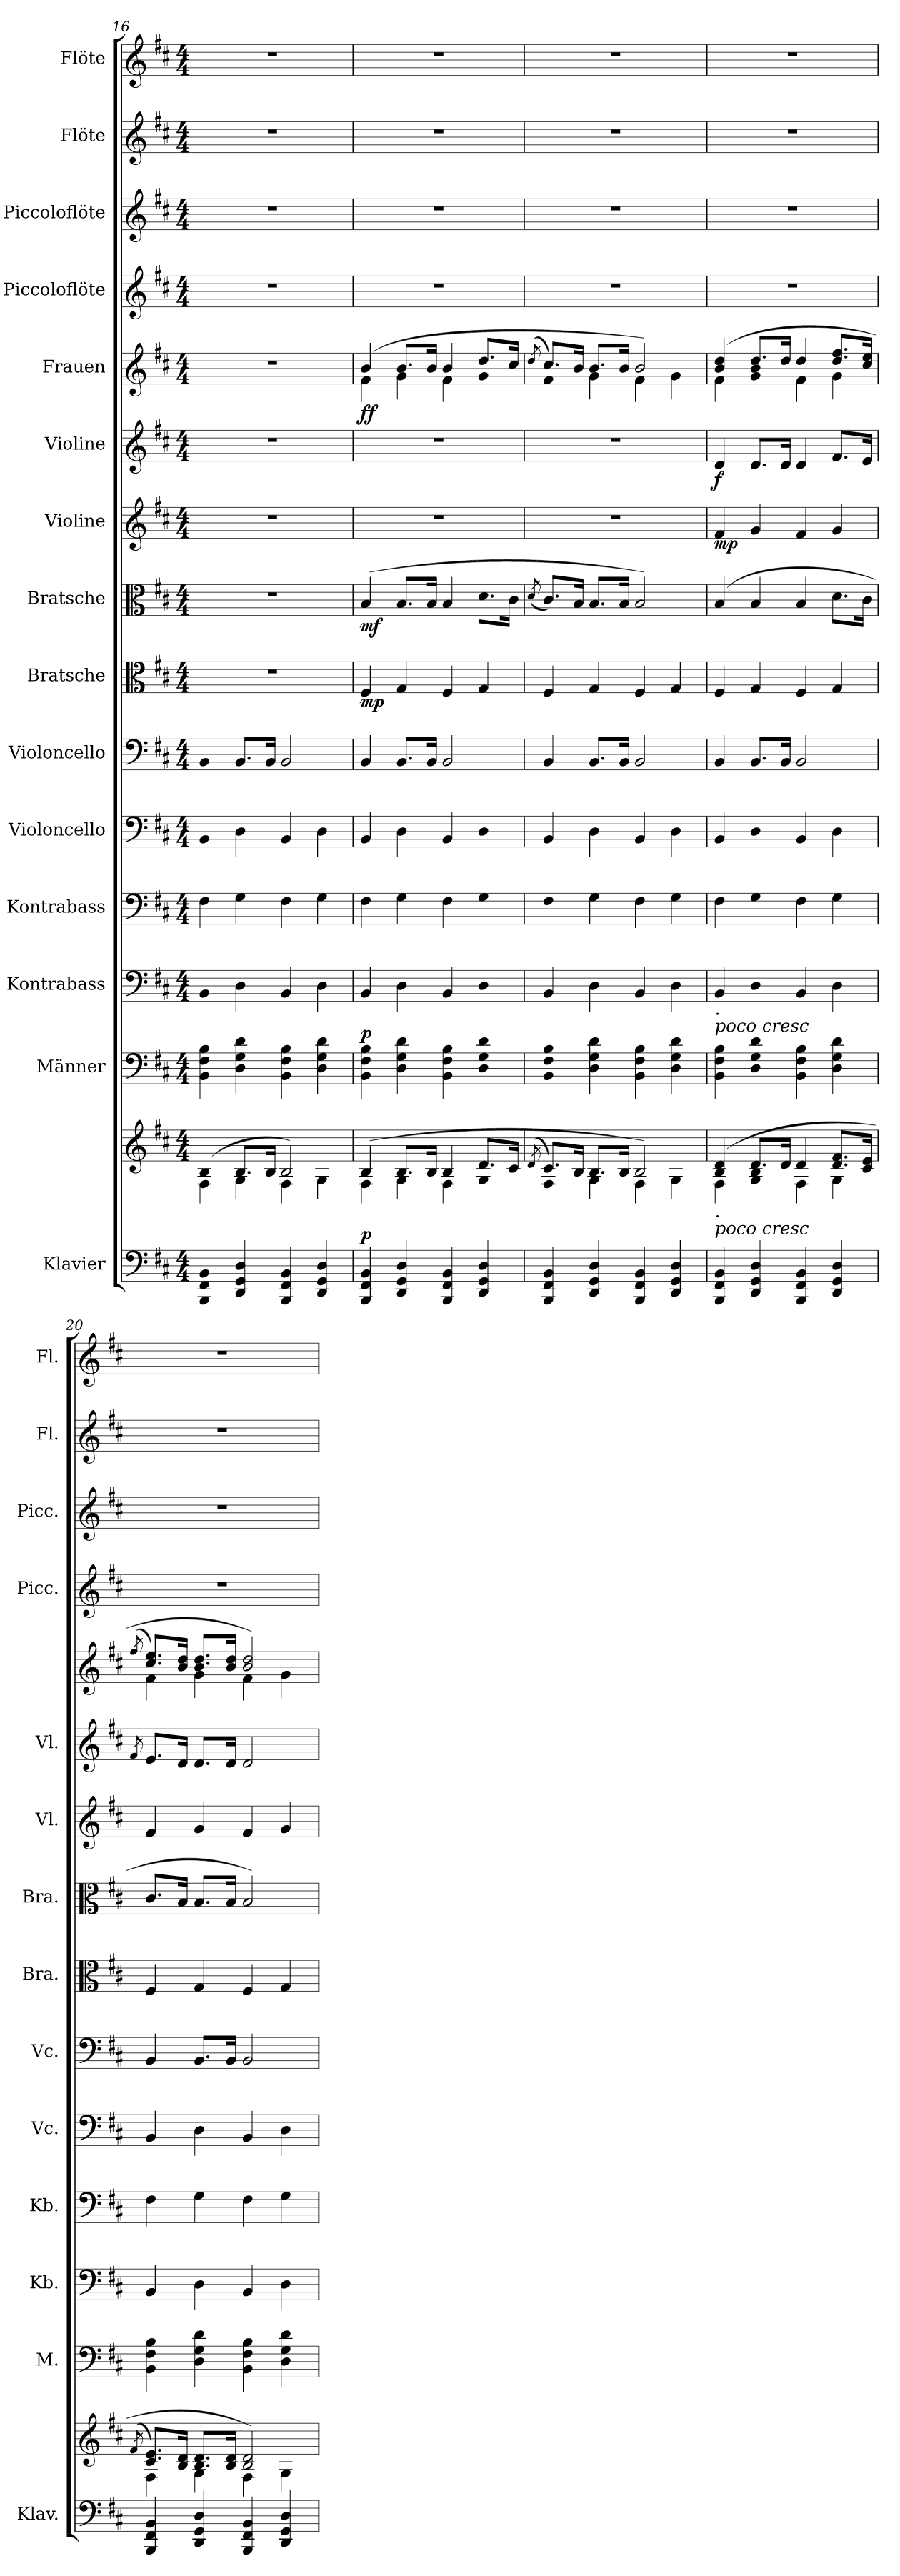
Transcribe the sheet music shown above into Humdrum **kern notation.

**kern	**kern	**dynam	**kern	**dynam	**kern	**kern	**kern	**kern	**kern	**dynam	**kern	**dynam	**kern	**dynam	**kern	**dynam	**kern	**dynam	**kern	**kern	**kern	**kern
*part15	*part15	*part15	*part14	*part14	*part13	*part12	*part11	*part10	*part9	*part9	*part8	*part8	*part7	*part7	*part6	*part6	*part5	*part5	*part4	*part3	*part2	*part1
*staff16	*staff15	*staff15/16	*staff14	*staff14	*staff13	*staff12	*staff11	*staff10	*staff9	*staff9	*staff8	*staff8	*staff7	*staff7	*staff6	*staff6	*staff5	*staff5	*staff4	*staff3	*staff2	*staff1
*I"Klavier	*	*	*I"Männer	*	*I"Kontrabass	*I"Kontrabass	*I"Violoncello	*I"Violoncello	*I"Bratsche	*	*I"Bratsche	*	*I"Violine	*	*I"Violine	*	*I"Frauen	*	*I"Piccoloflöte	*I"Piccoloflöte	*I"Flöte	*I"Flöte
*I'Klav.	*	*	*I'M.	*	*I'Kb.	*I'Kb.	*I'Vc.	*I'Vc.	*I'Bra.	*	*I'Bra.	*	*I'Vl.	*	*I'Vl.	*	*	*	*I'Picc.	*I'Picc.	*I'Fl.	*I'Fl.
*clefF4	*clefG2	*	*clefF4	*	*clefF4	*clefF4	*clefF4	*clefF4	*clefC3	*	*clefC3	*	*clefG2	*	*clefG2	*	*clefG2	*	*clefG2	*clefG2	*clefG2	*clefG2
*	*	*	*	*	*ITrd7c12	*ITrd7c12	*	*	*	*	*	*	*	*	*	*	*	*	*ITrd-7c-12	*ITrd-7c-12	*	*
*k[f#c#]	*k[f#c#]	*	*k[f#c#]	*	*k[f#c#]	*k[f#c#]	*k[f#c#]	*k[f#c#]	*k[f#c#]	*	*k[f#c#]	*	*k[f#c#]	*	*k[f#c#]	*	*k[f#c#]	*	*k[f#c#]	*k[f#c#]	*k[f#c#]	*k[f#c#]
*M4/4	*M4/4	*	*M4/4	*	*M4/4	*M4/4	*M4/4	*M4/4	*M4/4	*	*M4/4	*	*M4/4	*	*M4/4	*	*M4/4	*	*M4/4	*M4/4	*M4/4	*M4/4
=16	=16	=16	=16	=16	=16	=16	=16	=16	=16	=16	=16	=16	=16	=16	=16	=16	=16	=16	=16	=16	=16	=16
*	*^	*	*	*	*	*	*	*	*	*	*	*	*	*	*	*	*	*	*	*	*	*
4BBB/ 4FF#/ 4BB/	(4B/	4F#\	.	4BB\ 4F#\ 4B\	.	4BBB/	4FF#\	4BB/	4BB/	1r	.	1r	.	1r	.	1r	.	1r	.	1r	1r	1r	1r
4DD/ 4GG/ 4D/	8.B/L	4G\	.	4D\ 4G\ 4d\	.	4DD\	4GG\	4D\	8.BB/L	.	.	.	.	.	.	.	.	.	.	.	.	.	.
.	16B/Jk	.	.	.	.	.	.	.	16BB/Jk	.	.	.	.	.	.	.	.	.	.	.	.	.	.
4BBB/ 4FF#/ 4BB/	2B/)	4F#\	.	4BB\ 4F#\ 4B\	.	4BBB/	4FF#\	4BB/	2BB/	.	.	.	.	.	.	.	.	.	.	.	.	.	.
4DD/ 4GG/ 4D/	.	4G\	.	4D\ 4G\ 4d\	.	4DD\	4GG\	4D\	.	.	.	.	.	.	.	.	.	.	.	.	.	.	.
=17	=17	=17	=17	=17	=17	=17	=17	=17	=17	=17	=17	=17	=17	=17	=17	=17	=17	=17	=17	=17	=17	=17	=17
*	*	*	*	*	*	*	*	*	*	*	*	*	*	*	*	*	*	*^	*	*	*	*	*
!	!	!	!LO:DY:a=2	!	!LO:DY:a	!	!	!	!	!	!LO:DY:b	!	!LO:DY:b	!	!	!	!	!	!	!LO:DY:b	!	!	!	!
4BBB/ 4FF#/ 4BB/	(4B/	4F#\	p	4BB\ 4F#\ 4B\	p	4BBB/	4FF#\	4BB/	4BB/	4F#/	mp	(4B/	mf	1r	.	1r	.	(4b/	4f#\	ff	1r	1r	1r	1r
4DD/ 4GG/ 4D/	8.B/L	4G\	.	4D\ 4G\ 4d\	.	4DD\	4GG\	4D\	8.BB/L	4G/	.	8.B/L	.	.	.	.	.	8.b/L	4g\	.	.	.	.	.
.	16B/Jk	.	.	.	.	.	.	.	16BB/Jk	.	.	16B/Jk	.	.	.	.	.	16b/Jk	.	.	.	.	.	.
4BBB/ 4FF#/ 4BB/	4B/	4F#\	.	4BB\ 4F#\ 4B\	.	4BBB/	4FF#\	4BB/	2BB/	4F#/	.	4B/	.	.	.	.	.	4b/	4f#\	.	.	.	.	.
4DD/ 4GG/ 4D/	8.d/L	4G\	.	4D\ 4G\ 4d\	.	4DD\	4GG\	4D\	.	4G/	.	8.d\L	.	.	.	.	.	8.dd/L	4g\	.	.	.	.	.
.	16c#/Jk	.	.	.	.	.	.	.	.	.	.	16c#\Jk	.	.	.	.	.	16cc#/Jk	.	.	.	.	.	.
=18	=18	=18	=18	=18	=18	=18	=18	=18	=18	=18	=18	=18	=18	=18	=18	=18	=18	=18	=18	=18	=18	=18	=18	=18
.	(8qd/	.	.	.	.	.	.	.	.	.	.	(8qd/	.	.	.	.	.	(8qdd/	.	.	.	.	.	.
4BBB/ 4FF#/ 4BB/	8.c#/L)	4F#\	.	4BB\ 4F#\ 4B\	.	4BBB/	4FF#\	4BB/	4BB/	4F#/	.	8.c#/L)	.	1r	.	1r	.	8.cc#/L)	4f#\	.	1r	1r	1r	1r
.	16B/Jk	.	.	.	.	.	.	.	.	.	.	16B/Jk	.	.	.	.	.	16b/Jk	.	.	.	.	.	.
4DD/ 4GG/ 4D/	8.B/L	4G\	.	4D\ 4G\ 4d\	.	4DD\	4GG\	4D\	8.BB/L	4G/	.	8.B/L	.	.	.	.	.	8.b/L	4g\	.	.	.	.	.
.	16B/Jk	.	.	.	.	.	.	.	16BB/Jk	.	.	16B/Jk	.	.	.	.	.	16b/Jk	.	.	.	.	.	.
4BBB/ 4FF#/ 4BB/	2B/)	4F#\	.	4BB\ 4F#\ 4B\	.	4BBB/	4FF#\	4BB/	2BB/	4F#/	.	2B/)	.	.	.	.	.	2b/)	4f#\	.	.	.	.	.
4DD/ 4GG/ 4D/	.	4G\	.	4D\ 4G\ 4d\	.	4DD\	4GG\	4D\	.	4G/	.	.	.	.	.	.	.	.	4g\	.	.	.	.	.
=19	=19	=19	=19	=19	=19	=19	=19	=19	=19	=19	=19	=19	=19	=19	=19	=19	=19	=19	=19	=19	=19	=19	=19	=19
!	!	!	!	!LO:TX:a:i:t=poco cresc	!	!	!	!	!	!	!	!	!	!	!	!	!	!	!	!	!	!	!	!
!	!	!	!	!LO:TX:a:t=.	!	!	!	!	!	!	!	!	!	!	!	!	!	!	!	!	!	!	!	!
!LO:TX:a:i:t=poco cresc	!	!	!	!	!	!	!	!	!	!	!	!	!	!	!	!	!	!	!	!	!	!	!	!
!LO:TX:a:t=.	!	!	!	!	!	!	!	!	!	!	!	!	!	!	!	!	!	!	!	!	!	!	!	!
!	!	!	!	!	!	!	!	!	!	!	!	!	!	!	!LO:DY:b	!	!LO:DY:b	!	!	!	!	!	!	!
4BBB/ 4FF#/ 4BB/	(4B/ 4d/	4F#\	.	4BB\ 4F#\ 4B\	.	4BBB/	4FF#\	4BB/	4BB/	4F#/	.	(4B/	.	4f#/	mp	4d/	f	(4b/ 4dd/	4f#\	.	1r	1r	1r	1r
4DD/ 4GG/ 4D/	8.d/L	4G\ 4B\	.	4D\ 4G\ 4d\	.	4DD\	4GG\	4D\	8.BB/L	4G/	.	4B/	.	4g/	.	8.d/L	.	8.dd/L	4g\ 4b\	.	.	.	.	.
.	16d/Jk	.	.	.	.	.	.	.	16BB/Jk	.	.	.	.	.	.	16d/Jk	.	16dd/Jk	.	.	.	.	.	.
4BBB/ 4FF#/ 4BB/	4d/	4F#\	.	4BB\ 4F#\ 4B\	.	4BBB/	4FF#\	4BB/	2BB/	4F#/	.	4B/	.	4f#/	.	4d/	.	4dd/	4f#\	.	.	.	.	.
4DD/ 4GG/ 4D/	8.d/ 8.f#/L	4G\	.	4D\ 4G\ 4d\	.	4DD\	4GG\	4D\	.	4G/	.	8.d\L	.	4g/	.	8.f#/L	.	8.dd/ 8.ff#/L	4g\	.	.	.	.	.
.	16c#/ 16e/Jk	.	.	.	.	.	.	.	.	.	.	16c#\Jk	.	.	.	16e/Jk	.	16cc#/ 16ee/Jk	.	.	.	.	.	.
=20	=20	=20	=20	=20	=20	=20	=20	=20	=20	=20	=20	=20	=20	=20	=20	=20	=20	=20	=20	=20	=20	=20	=20	=20
.	(8qf#/	.	.	.	.	.	.	.	.	.	.	.	.	.	.	8qf#/	.	(8qff#/	.	.	.	.	.	.
4BBB/ 4FF#/ 4BB/	8.c#/ 8.e/L)	4F#\	.	4BB\ 4F#\ 4B\	.	4BBB/	4FF#\	4BB/	4BB/	4F#/	.	8.c#/L	.	4f#/	.	8.e/L	.	8.cc#/ 8.ee/L)	4f#\	.	1r	1r	1r	1r
.	16B/ 16d/Jk	.	.	.	.	.	.	.	.	.	.	16B/Jk	.	.	.	16d/Jk	.	16b/ 16dd/Jk	.	.	.	.	.	.
4DD/ 4GG/ 4D/	8.B/ 8.d/L	4G\	.	4D\ 4G\ 4d\	.	4DD\	4GG\	4D\	8.BB/L	4G/	.	8.B/L	.	4g/	.	8.d/L	.	8.b/ 8.dd/L	4g\	.	.	.	.	.
.	16B/ 16d/Jk	.	.	.	.	.	.	.	16BB/Jk	.	.	16B/Jk	.	.	.	16d/Jk	.	16b/ 16dd/Jk	.	.	.	.	.	.
4BBB/ 4FF#/ 4BB/	2B/ 2d/)	4F#\	.	4BB\ 4F#\ 4B\	.	4BBB/	4FF#\	4BB/	2BB/	4F#/	.	2B/)	.	4f#/	.	2d/	.	2b/ 2dd/)	4f#\	.	.	.	.	.
4DD/ 4GG/ 4D/	.	4G\	.	4D\ 4G\ 4d\	.	4DD\	4GG\	4D\	.	4G/	.	.	.	4g/	.	.	.	.	4g\	.	.	.	.	.
*	*v	*v	*	*	*	*	*	*	*	*	*	*	*	*	*	*	*	*v	*v	*	*	*	*	*
=	=	=	=	=	=	=	=	=	=	=	=	=	=	=	=	=	=	=	=	=	=	=
*-	*-	*-	*-	*-	*-	*-	*-	*-	*-	*-	*-	*-	*-	*-	*-	*-	*-	*-	*-	*-	*-	*-
